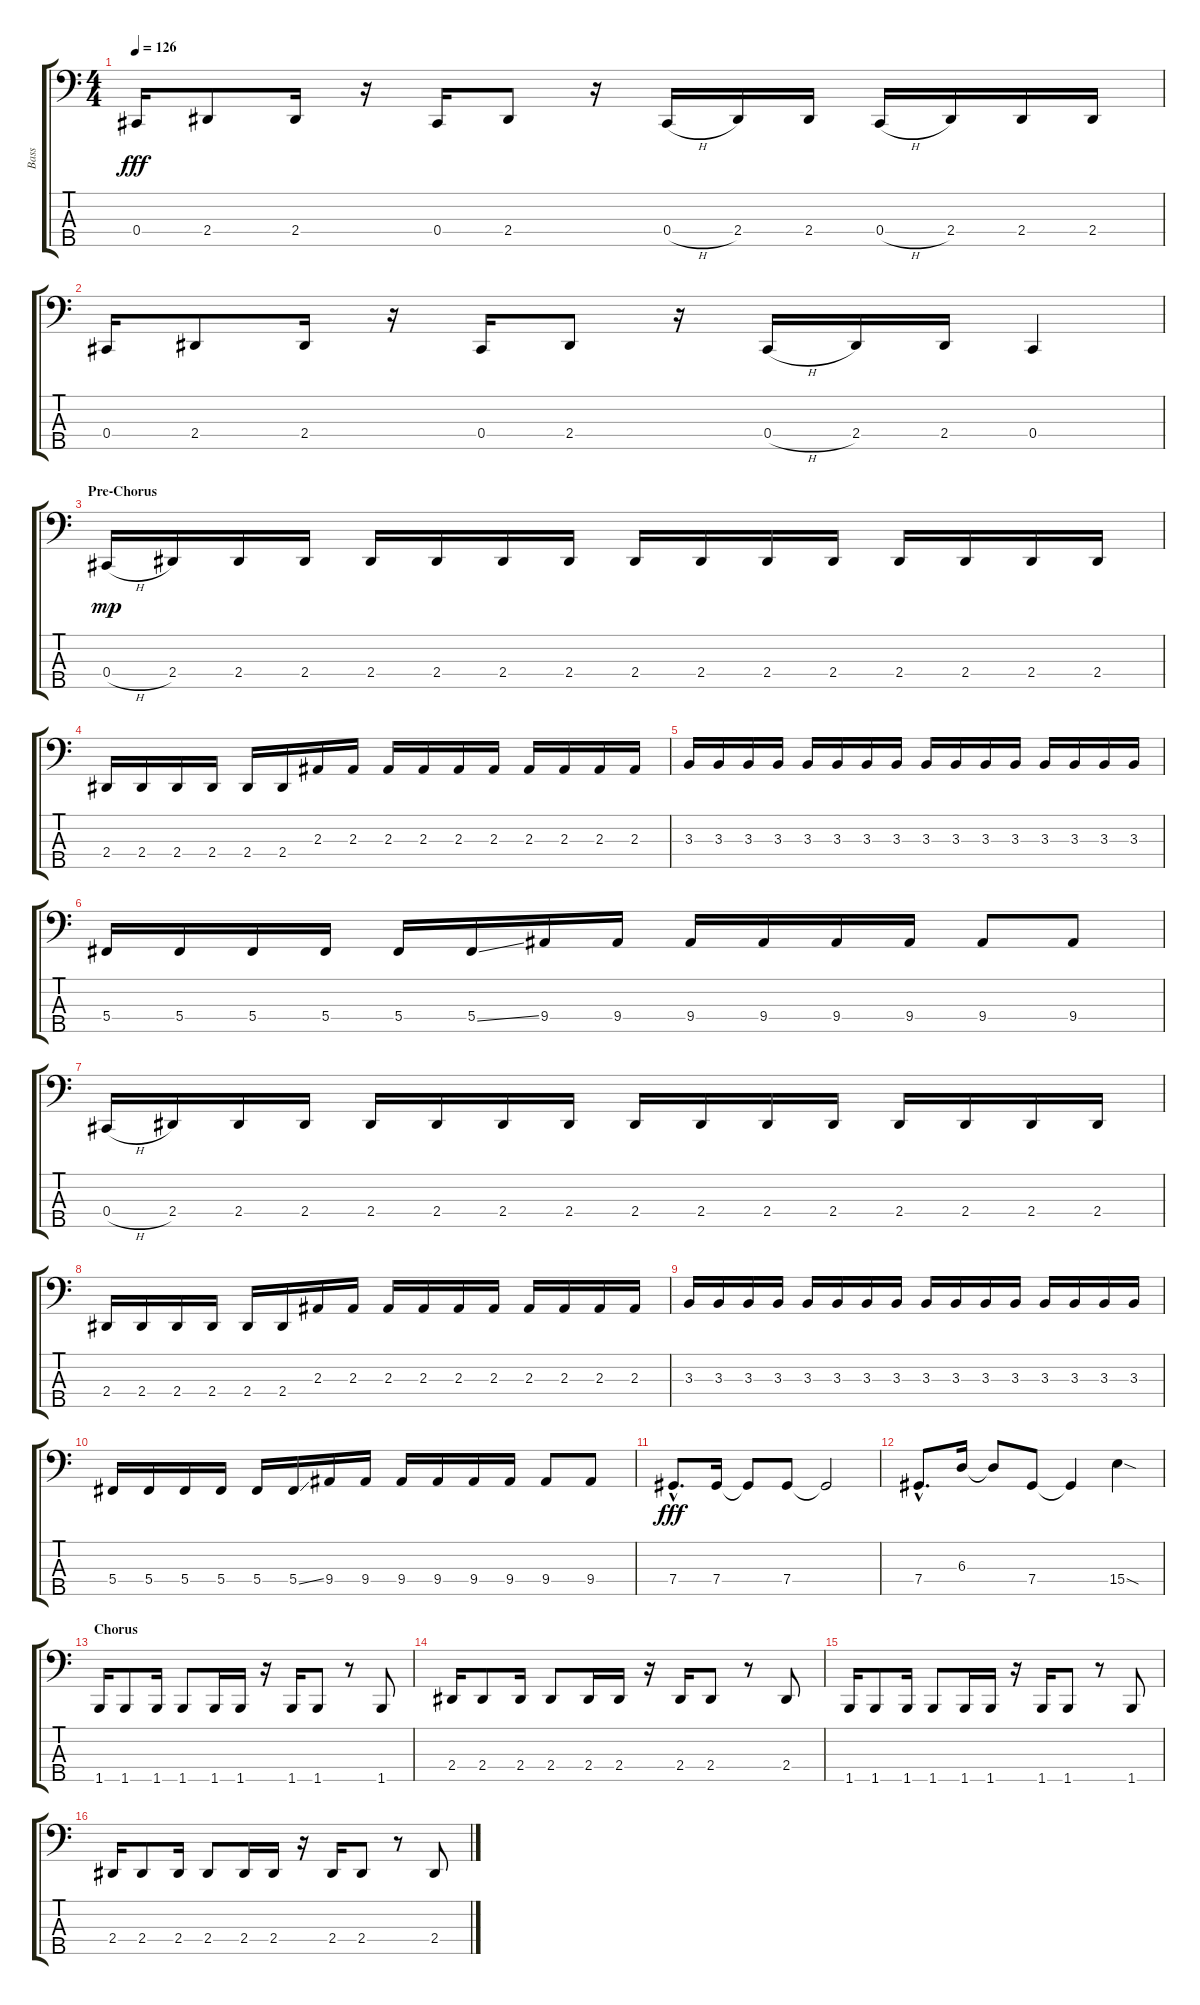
\track ("Bass" "Bass") {instrument slapbass1}
\staff {score tabs}
\tuning (Bb1 Gb1 Ab1 Db1 Bb0) {hide}
\ts (4 4)
\tempo 126
\clef f4
\ks c
0.4.16{dy fff} 2.4.8 2.4.16 r.16 0.4.16 2.4.8 r.16 0.4{h}.16 2.4.16 2.4.16 0.4{h}.16 2.4.16 2.4.16 2.4.16 |
0.4.16 2.4.8 2.4.16 r.16 0.4.16 2.4.8 r.16 0.4{h}.16 2.4.16 2.4.16 0.4.4 |
\section ("" "Pre-Chorus")
0.4{h}.16{dy mp} 2.4.16 2.4.16 2.4.16 2.4.16 2.4.16 2.4.16 2.4.16 2.4.16 2.4.16 2.4.16 2.4.16 2.4.16 2.4.16 2.4.16 2.4.16 |
2.4.16 2.4.16 2.4.16 2.4.16 2.4.16 2.4.16 2.3.16 2.3.16 2.3.16 2.3.16 2.3.16 2.3.16 2.3.16 2.3.16 2.3.16 2.3.16 |
3.3.16 3.3.16 3.3.16 3.3.16 3.3.16 3.3.16 3.3.16 3.3.16 3.3.16 3.3.16 3.3.16 3.3.16 3.3.16 3.3.16 3.3.16 3.3.16 |
5.4.16 5.4.16 5.4.16 5.4.16 5.4.16 5.4{ss}.16 9.4.16 9.4.16 9.4.16 9.4.16 9.4.16 9.4.16 9.4.8 9.4.8 |
0.4{h}.16 2.4.16 2.4.16 2.4.16 2.4.16 2.4.16 2.4.16 2.4.16 2.4.16 2.4.16 2.4.16 2.4.16 2.4.16 2.4.16 2.4.16 2.4.16 |
2.4.16 2.4.16 2.4.16 2.4.16 2.4.16 2.4.16 2.3.16 2.3.16 2.3.16 2.3.16 2.3.16 2.3.16 2.3.16 2.3.16 2.3.16 2.3.16 |
3.3.16 3.3.16 3.3.16 3.3.16 3.3.16 3.3.16 3.3.16 3.3.16 3.3.16 3.3.16 3.3.16 3.3.16 3.3.16 3.3.16 3.3.16 3.3.16 |
5.4.16 5.4.16 5.4.16 5.4.16 5.4.16 5.4{ss}.16 9.4.16 9.4.16 9.4.16 9.4.16 9.4.16 9.4.16 9.4.8 9.4.8 |
7.4{hac}.8{d dy fff} 7.4.16 7.4{t}.8 7.4.8 7.4{t}.2 |
7.4{hac}.8{d} 6.3.16 6.3{t}.8 7.4.8 7.4{t}.4 15.4{sod}.4 |
\section ("" "Chorus")
1.5.16 1.5.8 1.5.16 1.5.8 1.5.16 1.5.16 r.16 1.5.16 1.5.8 r.8 1.5.8 |
2.4.16 2.4.8 2.4.16 2.4.8 2.4.16 2.4.16 r.16 2.4.16 2.4.8 r.8 2.4.8 |
1.5.16 1.5.8 1.5.16 1.5.8 1.5.16 1.5.16 r.16 1.5.16 1.5.8 r.8 1.5.8 |
2.4.16 2.4.8 2.4.16 2.4.8 2.4.16 2.4.16 r.16 2.4.16 2.4.8 r.8 2.4.8
